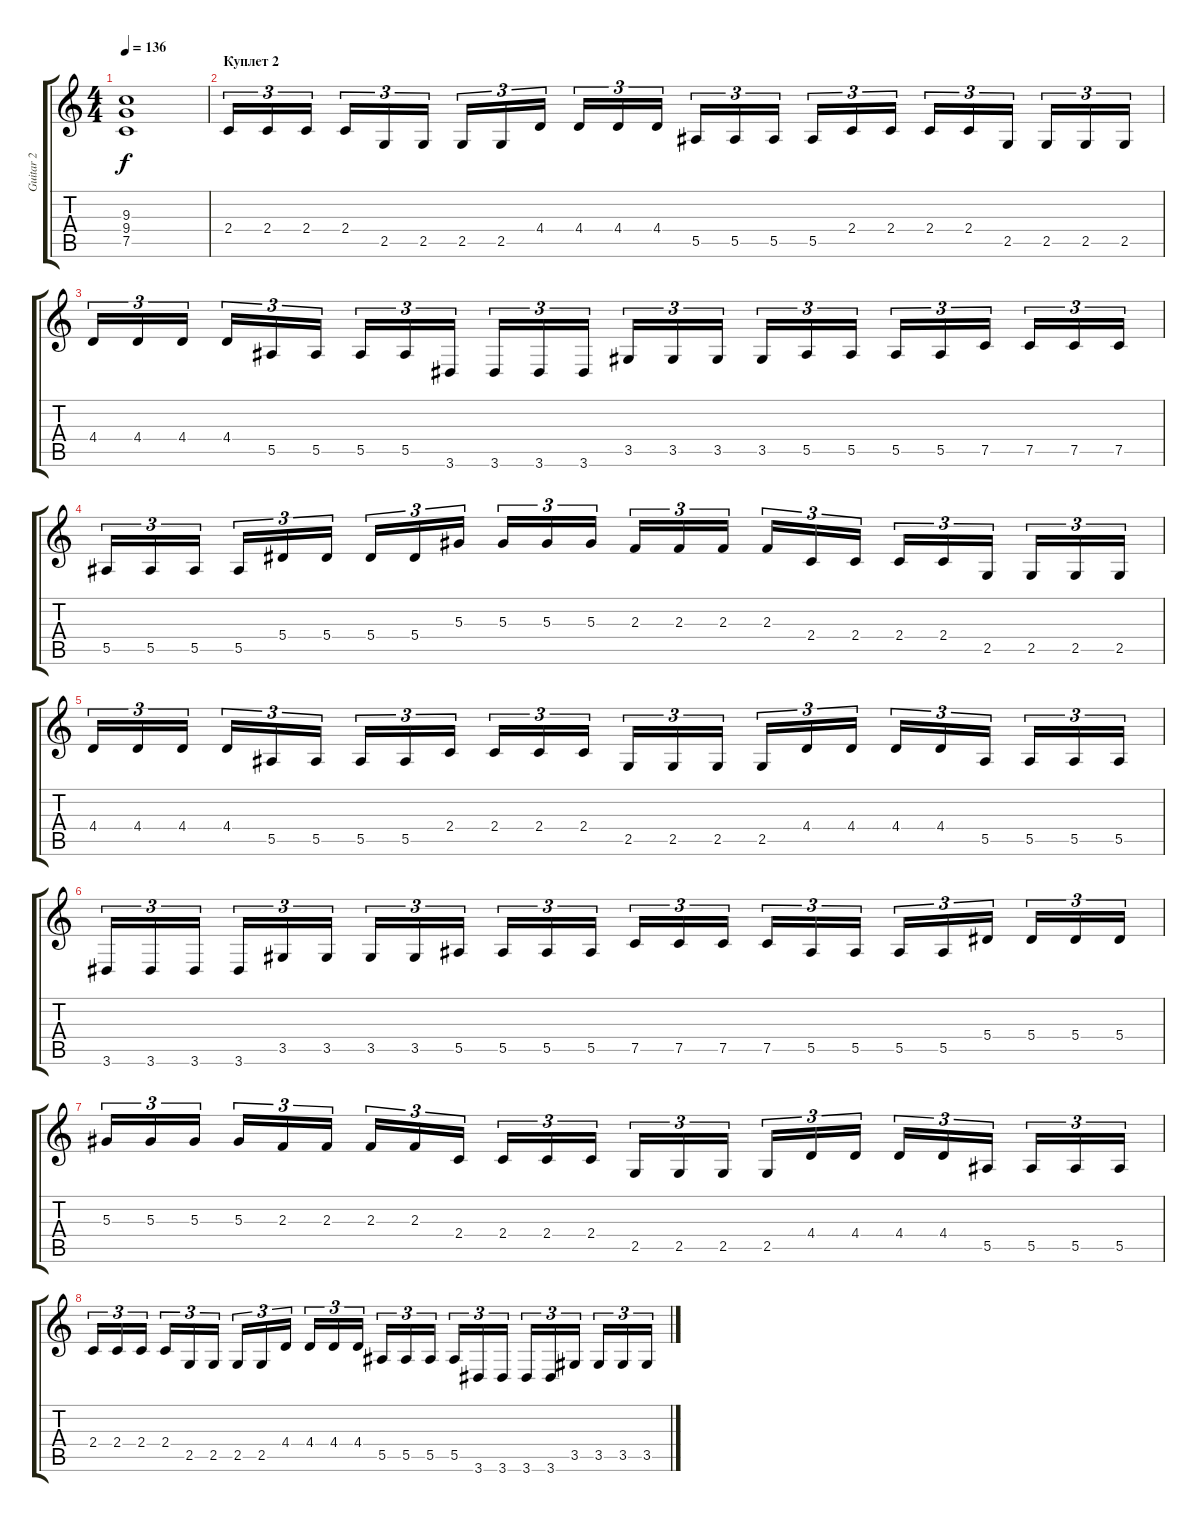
\track ("Guitar 2" "Guitar 2") {instrument distortionguitar}
\staff {score tabs}
\tuning (C4 G3 Eb3 Bb2 F2 C2) {hide}
\ts (4 4)
\tempo 136
\clef g2
\ks c
(9.3{t} 9.4{t} 7.5{t}).1{dy f} |
\section ("" "Куплет 2")
2.4.16{tu (3 2)} 2.4.16{tu (3 2)} 2.4.16{tu (3 2)} 2.4.16{tu (3 2)} 2.5.16{tu (3 2)} 2.5.16{tu (3 2)} 2.5.16{tu (3 2)} 2.5.16{tu (3 2)} 4.4.16{tu (3 2)} 4.4.16{tu (3 2)} 4.4.16{tu (3 2)} 4.4.16{tu (3 2)} 5.5.16{tu (3 2)} 5.5.16{tu (3 2)} 5.5.16{tu (3 2)} 5.5.16{tu (3 2)} 2.4.16{tu (3 2)} 2.4.16{tu (3 2)} 2.4.16{tu (3 2)} 2.4.16{tu (3 2)} 2.5.16{tu (3 2)} 2.5.16{tu (3 2)} 2.5.16{tu (3 2)} 2.5.16{tu (3 2)} |
4.4.16{tu (3 2)} 4.4.16{tu (3 2)} 4.4.16{tu (3 2)} 4.4.16{tu (3 2)} 5.5.16{tu (3 2)} 5.5.16{tu (3 2)} 5.5.16{tu (3 2)} 5.5.16{tu (3 2)} 3.6.16{tu (3 2)} 3.6.16{tu (3 2)} 3.6.16{tu (3 2)} 3.6.16{tu (3 2)} 3.5.16{tu (3 2)} 3.5.16{tu (3 2)} 3.5.16{tu (3 2)} 3.5.16{tu (3 2)} 5.5.16{tu (3 2)} 5.5.16{tu (3 2)} 5.5.16{tu (3 2)} 5.5.16{tu (3 2)} 7.5.16{tu (3 2)} 7.5.16{tu (3 2)} 7.5.16{tu (3 2)} 7.5.16{tu (3 2)} |
5.5.16{tu (3 2)} 5.5.16{tu (3 2)} 5.5.16{tu (3 2)} 5.5.16{tu (3 2)} 5.4.16{tu (3 2)} 5.4.16{tu (3 2)} 5.4.16{tu (3 2)} 5.4.16{tu (3 2)} 5.3.16{tu (3 2)} 5.3.16{tu (3 2)} 5.3.16{tu (3 2)} 5.3.16{tu (3 2)} 2.3.16{tu (3 2)} 2.3.16{tu (3 2)} 2.3.16{tu (3 2)} 2.3.16{tu (3 2)} 2.4.16{tu (3 2)} 2.4.16{tu (3 2)} 2.4.16{tu (3 2)} 2.4.16{tu (3 2)} 2.5.16{tu (3 2)} 2.5.16{tu (3 2)} 2.5.16{tu (3 2)} 2.5.16{tu (3 2)} |
4.4.16{tu (3 2)} 4.4.16{tu (3 2)} 4.4.16{tu (3 2)} 4.4.16{tu (3 2)} 5.5.16{tu (3 2)} 5.5.16{tu (3 2)} 5.5.16{tu (3 2)} 5.5.16{tu (3 2)} 2.4.16{tu (3 2)} 2.4.16{tu (3 2)} 2.4.16{tu (3 2)} 2.4.16{tu (3 2)} 2.5.16{tu (3 2)} 2.5.16{tu (3 2)} 2.5.16{tu (3 2)} 2.5.16{tu (3 2)} 4.4.16{tu (3 2)} 4.4.16{tu (3 2)} 4.4.16{tu (3 2)} 4.4.16{tu (3 2)} 5.5.16{tu (3 2)} 5.5.16{tu (3 2)} 5.5.16{tu (3 2)} 5.5.16{tu (3 2)} |
3.6.16{tu (3 2)} 3.6.16{tu (3 2)} 3.6.16{tu (3 2)} 3.6.16{tu (3 2)} 3.5.16{tu (3 2)} 3.5.16{tu (3 2)} 3.5.16{tu (3 2)} 3.5.16{tu (3 2)} 5.5.16{tu (3 2)} 5.5.16{tu (3 2)} 5.5.16{tu (3 2)} 5.5.16{tu (3 2)} 7.5.16{tu (3 2)} 7.5.16{tu (3 2)} 7.5.16{tu (3 2)} 7.5.16{tu (3 2)} 5.5.16{tu (3 2)} 5.5.16{tu (3 2)} 5.5.16{tu (3 2)} 5.5.16{tu (3 2)} 5.4.16{tu (3 2)} 5.4.16{tu (3 2)} 5.4.16{tu (3 2)} 5.4.16{tu (3 2)} |
5.3.16{tu (3 2)} 5.3.16{tu (3 2)} 5.3.16{tu (3 2)} 5.3.16{tu (3 2)} 2.3.16{tu (3 2)} 2.3.16{tu (3 2)} 2.3.16{tu (3 2)} 2.3.16{tu (3 2)} 2.4.16{tu (3 2)} 2.4.16{tu (3 2)} 2.4.16{tu (3 2)} 2.4.16{tu (3 2)} 2.5.16{tu (3 2)} 2.5.16{tu (3 2)} 2.5.16{tu (3 2)} 2.5.16{tu (3 2)} 4.4.16{tu (3 2)} 4.4.16{tu (3 2)} 4.4.16{tu (3 2)} 4.4.16{tu (3 2)} 5.5.16{tu (3 2)} 5.5.16{tu (3 2)} 5.5.16{tu (3 2)} 5.5.16{tu (3 2)} |
2.4.16{tu (3 2)} 2.4.16{tu (3 2)} 2.4.16{tu (3 2)} 2.4.16{tu (3 2)} 2.5.16{tu (3 2)} 2.5.16{tu (3 2)} 2.5.16{tu (3 2)} 2.5.16{tu (3 2)} 4.4.16{tu (3 2)} 4.4.16{tu (3 2)} 4.4.16{tu (3 2)} 4.4.16{tu (3 2)} 5.5.16{tu (3 2)} 5.5.16{tu (3 2)} 5.5.16{tu (3 2)} 5.5.16{tu (3 2)} 3.6.16{tu (3 2)} 3.6.16{tu (3 2)} 3.6.16{tu (3 2)} 3.6.16{tu (3 2)} 3.5.16{tu (3 2)} 3.5.16{tu (3 2)} 3.5.16{tu (3 2)} 3.5.16{tu (3 2)}
